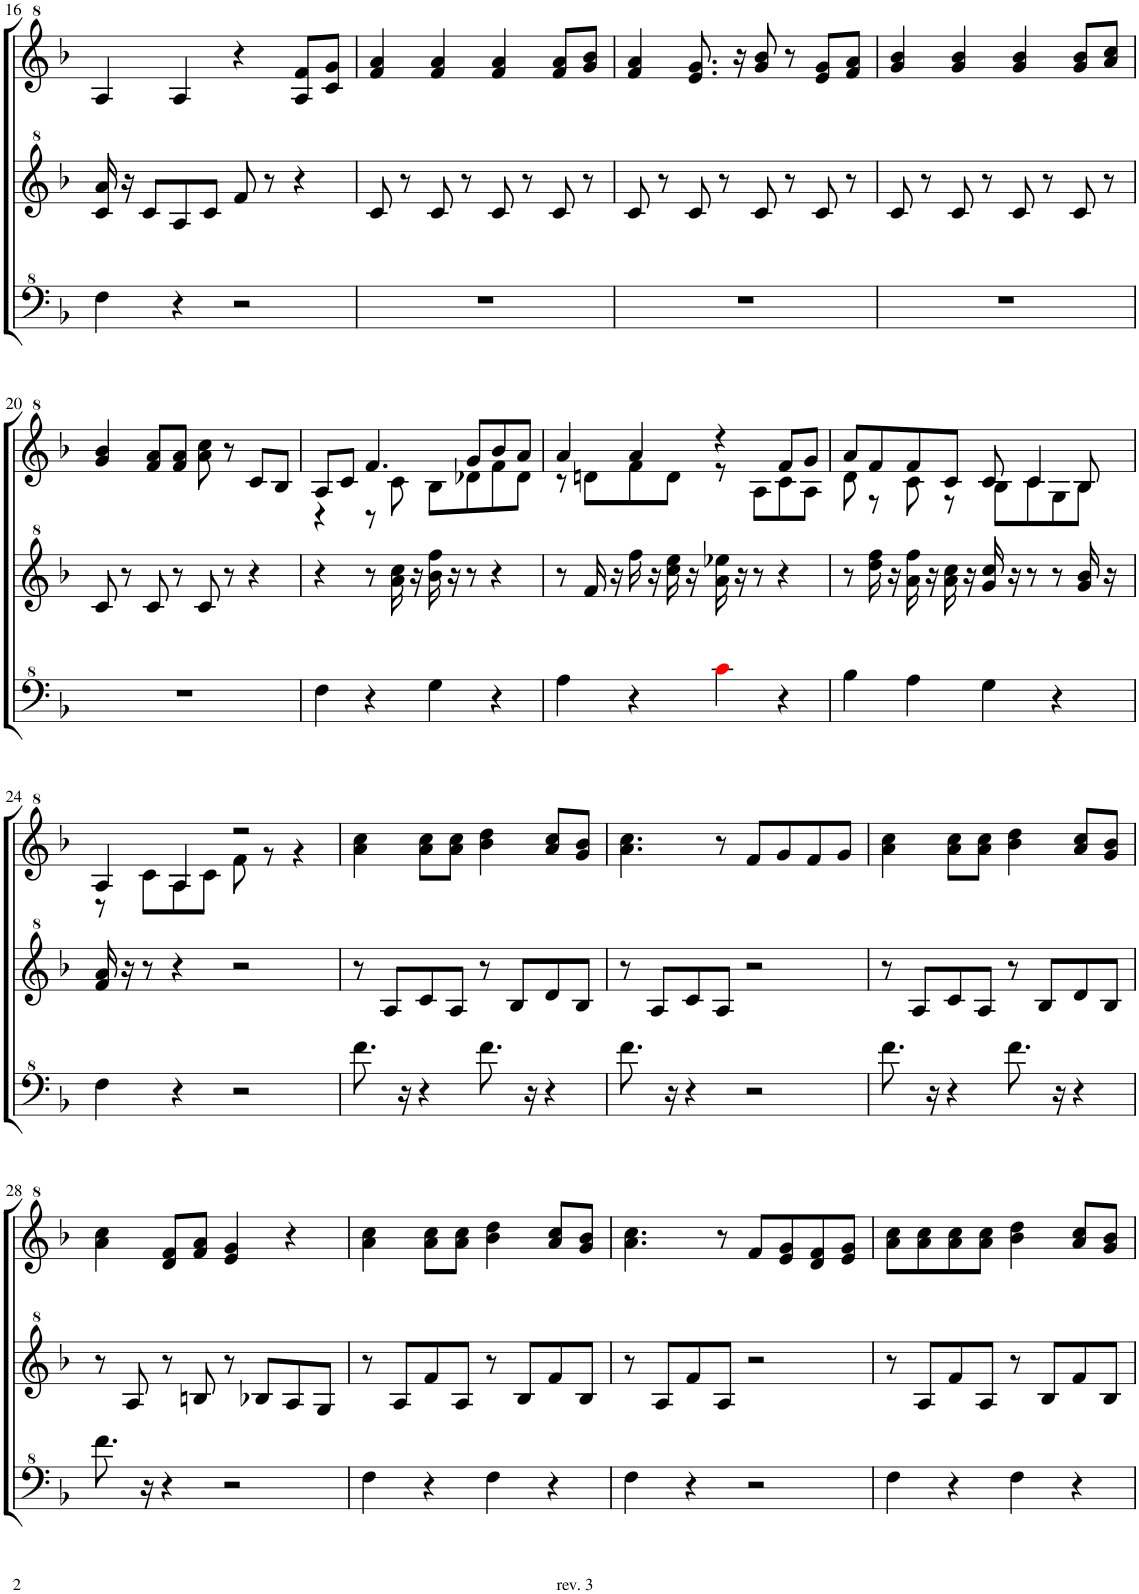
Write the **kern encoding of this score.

**kern	**kern	**kern
*part3	*part2	*part1
*staff3	*staff2	*staff1
*I"パンフルート	*I"パンフルート	*I"パンフルート
!!LO:PB:g=z
*clefF^4	*clefG^2	*clefG^2
*k[b-]	*k[b-]	*k[b-]
*M4/4	*M4/4	*M4/4
=16	=16	=16
4f\	16cc/ 16aa/	4a/
.	16r	.
.	8cc/L	.
4r	8a/	4a/
.	8cc/J	.
2r	8ff/	4r
.	8r	.
.	4r	8a/ 8ff/L
.	.	8cc/ 8gg/J
=17	=17	=17
1r	8cc/	4ff/ 4aa/
.	8r	.
.	8cc/	4ff/ 4aa/
.	8r	.
.	8cc/	4ff/ 4aa/
.	8r	.
.	8cc/	8ff/ 8aa/L
.	8r	8gg/ 8bb-/J
=18	=18	=18
1r	8cc/	4ff/ 4aa/
.	8r	.
.	8cc/	8.ee/ 8.gg/
.	8r	.
.	.	16r
.	8cc/	8gg/ 8bb-/
.	8r	8r
.	8cc/	8ee/ 8gg/L
.	8r	8ff/ 8aa/J
=19	=19	=19
1r	8cc/	4gg/ 4bb-/
.	8r	.
.	8cc/	4gg/ 4bb-/
.	8r	.
.	8cc/	4gg/ 4bb-/
.	8r	.
.	8cc/	8gg/ 8bb-/L
.	8r	8aa/ 8ccc/J
!!LO:LB:g=z
=20	=20	=20
1r	8cc/	4gg/ 4bb-/
.	8r	.
.	8cc/	8ff/ 8aa/L
.	8r	8ff/ 8aa/J
.	8cc/	8aa\ 8ccc\
.	8r	8r
.	4r	8cc/L
.	.	8b-/J
=21	=21	=21
*	*	*^
4f\	4r	8a/L	4r
.	.	8cc/J	.
4r	8r	4.ff/	8r
.	16aa\ 16ccc\	.	8cc\
.	16r	.	.
4g\	16bb-\ 16fff\	.	8b-\L
.	16r	.	.
.	8r	8gg/L	8dd-X\
4r	4r	8bb-/	8ff\
.	.	8aa/J	8dd-\J
=22	=22	=22	=22
4a\	8r	4aa/	8r
.	16ff/	.	8ddn\L
.	16r	.	.
4r	16fff\	4aa/	8ff\
.	16r	.	.
.	16ccc\ 16eee\	.	8dd\J
.	16r	.	.
4cci\	16aa\ 16eee-X\	4r	8r
.	16r	.	.
.	8r	.	8a\L
4r	4r	8ff/L	8cc\
.	.	8gg/J	8a\J
=23	=23	=23	=23
4b-\	8r	8aa/L	8dd\
.	16ddd\ 16fff\	8ff/	8r
.	16r	.	.
4a\	16aa\ 16fff\	8ff/	8cc\
.	16r	.	.
.	16aa\ 16ccc\	8cc/J	8r
.	16r	.	.
4g\	16gg/ 16ccc/	8cc/	8b-\L
.	16r	.	.
.	8r	4cc/	8cc\
4r	8r	.	8g\
.	16gg/ 16bb-/	8b-/	8b-\J
.	16r	.	.
!!LO:LB:g=z	!!
=24	=24	=24	=24
4f\	16ff/ 16aa/	4a/	8r
.	16r	.	.
.	8r	.	8cc\L
4r	4r	4a/	8a\
.	.	.	8cc\J
2r	2r	2r	8ff\
.	.	.	8r
.	.	.	4r
*	*	*v	*v
=25	=25	=25
8.ff\	8r	4aa\ 4ccc\
.	8a/L	.
16r	.	.
4r	8cc/	8aa\ 8ccc\L
.	8a/J	8aa\ 8ccc\J
8.ff\	8r	4bb-\ 4ddd\
.	8b-/L	.
16r	.	.
4r	8dd/	8aa/ 8ccc/L
.	8b-/J	8gg/ 8bb-/J
=26	=26	=26
8.ff\	8r	4.aa\ 4.ccc\
.	8a/L	.
16r	.	.
4r	8cc/	.
.	8a/J	8r
2r	2r	8ff/L
.	.	8gg/
.	.	8ff/
.	.	8gg/J
=27	=27	=27
8.ff\	8r	4aa\ 4ccc\
.	8a/L	.
16r	.	.
4r	8cc/	8aa\ 8ccc\L
.	8a/J	8aa\ 8ccc\J
8.ff\	8r	4bb-\ 4ddd\
.	8b-/L	.
16r	.	.
4r	8dd/	8aa/ 8ccc/L
.	8b-/J	8gg/ 8bb-/J
!!LO:LB:g=z
=28	=28	=28
8.ff\	8r	4aa\ 4ccc\
.	8a/	.
16r	.	.
4r	8r	8dd/ 8ff/L
.	8bn/	8ff/ 8aa/J
2r	8r	4ee/ 4gg/
.	8b-X/L	.
.	8a/	4r
.	8g/J	.
=29	=29	=29
4f\	8r	4aa\ 4ccc\
.	8a/L	.
4r	8ff/	8aa\ 8ccc\L
.	8a/J	8aa\ 8ccc\J
4f\	8r	4bb-\ 4ddd\
.	8b-/L	.
4r	8ff/	8aa/ 8ccc/L
.	8b-/J	8gg/ 8bb-/J
=30	=30	=30
4f\	8r	4.aa\ 4.ccc\
.	8a/L	.
4r	8ff/	.
.	8a/J	8r
2r	2r	8ff/L
.	.	8ee/ 8gg/
.	.	8dd/ 8ff/
.	.	8ee/ 8gg/J
=31	=31	=31
4f\	8r	8aa\ 8ccc\L
.	8a/L	8aa\ 8ccc\
4r	8ff/	8aa\ 8ccc\
.	8a/J	8aa\ 8ccc\J
4f\	8r	4bb-\ 4ddd\
.	8b-/L	.
4r	8ff/	8aa/ 8ccc/L
.	8b-/J	8gg/ 8bb-/J
=	=	=
*-	*-	*-
